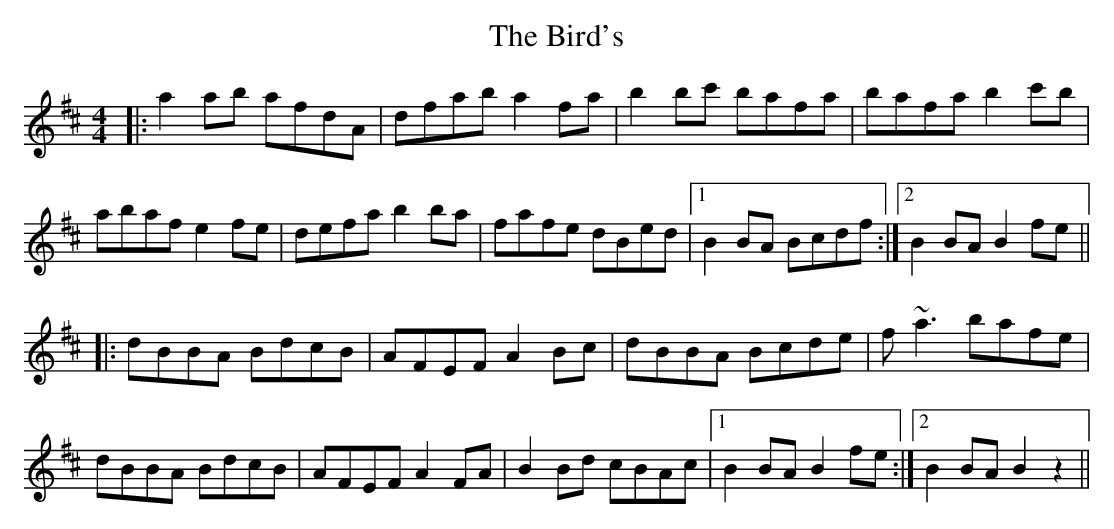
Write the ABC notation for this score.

X:1
T: The Bird's
M: 4/4
L: 1/8
K: Dmaj
|:a2ab afdA|dfab a2fa|b2bc' bafa|bafa b2c'b|
abaf e2fe|defa b2ba|fafe dBed|1 B2BA Bcdf:|2 B2BA B2fe||
|:dBBA BdcB|AFEF A2Bc|dBBA Bcde|f~a3 bafe|
dBBA BdcB|AFEF A2FA|B2Bd cBAc|1 B2BA B2fe:|2 B2BA B2z2||
